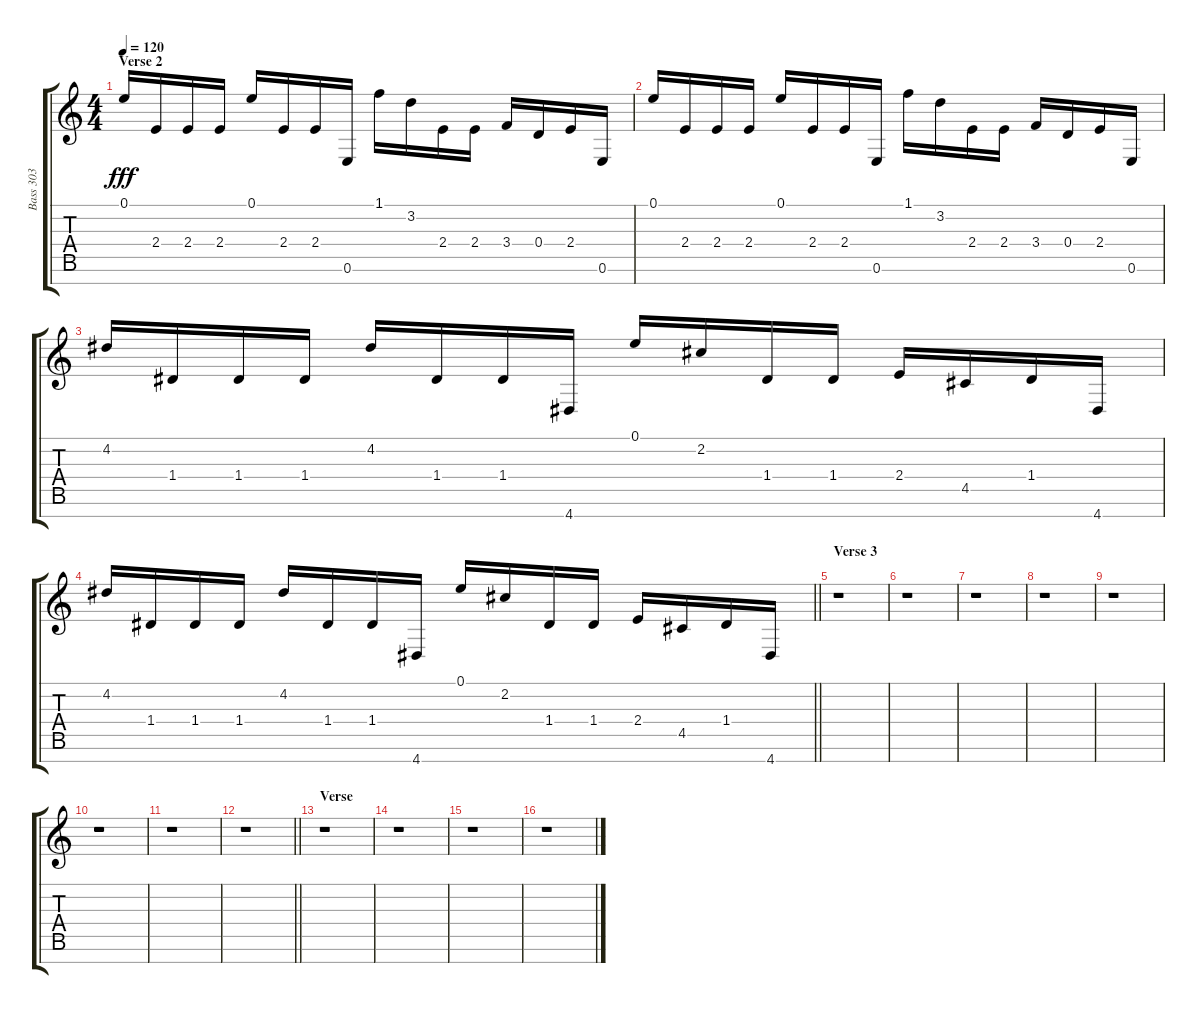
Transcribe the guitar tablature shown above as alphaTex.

\track ("Bass 303" "Bass 303") {instrument synthbass1}
\staff {score tabs}
\tuning (E4 B3 G3 D3 A2 E2 B1) {hide}
\ts (4 4)
\section ("" "Verse 2")
\tempo 120
\clef g2
\ks c
0.1.16{dy fff} 2.4.16 2.4.16 2.4.16 0.1.16 2.4.16 2.4.16 0.6.16 1.1.16 3.2.16 2.4.16 2.4.16 3.4.16 0.4.16 2.4.16 0.6.16 |
0.1.16 2.4.16 2.4.16 2.4.16 0.1.16 2.4.16 2.4.16 0.6.16 1.1.16 3.2.16 2.4.16 2.4.16 3.4.16 0.4.16 2.4.16 0.6.16 |
4.2.16 1.4.16 1.4.16 1.4.16 4.2.16 1.4.16 1.4.16 4.7.16 0.1.16 2.2.16 1.4.16 1.4.16 2.4.16 4.5.16 1.4.16 4.7.16 |
\barLineRight lightlight
4.2.16 1.4.16 1.4.16 1.4.16 4.2.16 1.4.16 1.4.16 4.7.16 0.1.16 2.2.16 1.4.16 1.4.16 2.4.16 4.5.16 1.4.16 4.7.16 |
\section ("" "Verse 3")
r.1 |
r.1 |
r.1 |
r.1 |
r.1 |
r.1 |
r.1 |
\barLineRight lightlight
r.1 |
\section ("" "Verse")
r.1 |
r.1 |
r.1 |
r.1
